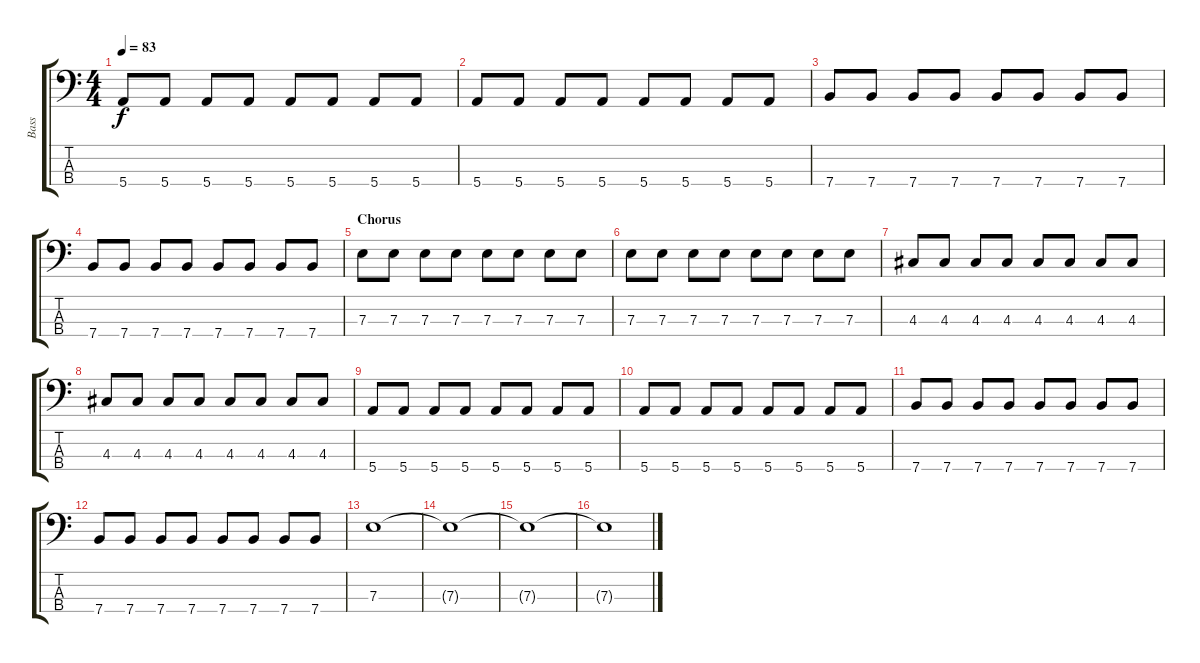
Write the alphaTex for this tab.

\track ("Bass" "Bass") {instrument electricbassfinger}
\staff {score tabs}
\tuning (G2 D2 A1 E1) {hide}
\ts (4 4)
\tempo 83
\clef f4
\ks c
5.4.8{dy f} 5.4.8 5.4.8 5.4.8 5.4.8 5.4.8 5.4.8 5.4.8 |
5.4.8 5.4.8 5.4.8 5.4.8 5.4.8 5.4.8 5.4.8 5.4.8 |
7.4.8 7.4.8 7.4.8 7.4.8 7.4.8 7.4.8 7.4.8 7.4.8 |
7.4.8 7.4.8 7.4.8 7.4.8 7.4.8 7.4.8 7.4.8 7.4.8 |
\section ("" "Chorus")
7.3.8 7.3.8 7.3.8 7.3.8 7.3.8 7.3.8 7.3.8 7.3.8 |
7.3.8 7.3.8 7.3.8 7.3.8 7.3.8 7.3.8 7.3.8 7.3.8 |
4.3.8 4.3.8 4.3.8 4.3.8 4.3.8 4.3.8 4.3.8 4.3.8 |
4.3.8 4.3.8 4.3.8 4.3.8 4.3.8 4.3.8 4.3.8 4.3.8 |
5.4.8 5.4.8 5.4.8 5.4.8 5.4.8 5.4.8 5.4.8 5.4.8 |
5.4.8 5.4.8 5.4.8 5.4.8 5.4.8 5.4.8 5.4.8 5.4.8 |
7.4.8 7.4.8 7.4.8 7.4.8 7.4.8 7.4.8 7.4.8 7.4.8 |
7.4.8 7.4.8 7.4.8 7.4.8 7.4.8 7.4.8 7.4.8 7.4.8 |
7.3.1 |
7.3{t}.1 |
7.3{t}.1 |
7.3{t}.1
